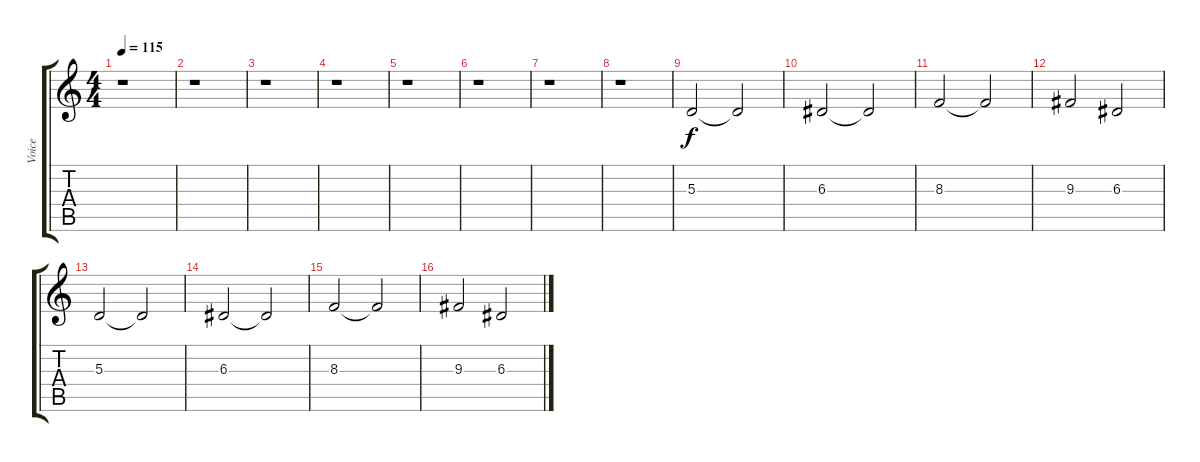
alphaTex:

\track ("Voice" "Voice") {instrument voiceoohs}
\staff {score tabs}
\tuning (E4 Db4 A3 E3 A2 E2) {hide}
\ts (4 4)
\tempo 115
\clef g2
\ks c
r.1{dy f} |
r.1 |
r.1 |
r.1 |
r.1 |
r.1 |
r.1 |
r.1 |
5.3.2 5.3{t}.2 |
6.3.2 6.3{t}.2 |
8.3.2 8.3{t}.2 |
9.3.2 6.3.2 |
5.3.2 5.3{t}.2 |
6.3.2 6.3{t}.2 |
8.3.2 8.3{t}.2 |
9.3.2 6.3.2
